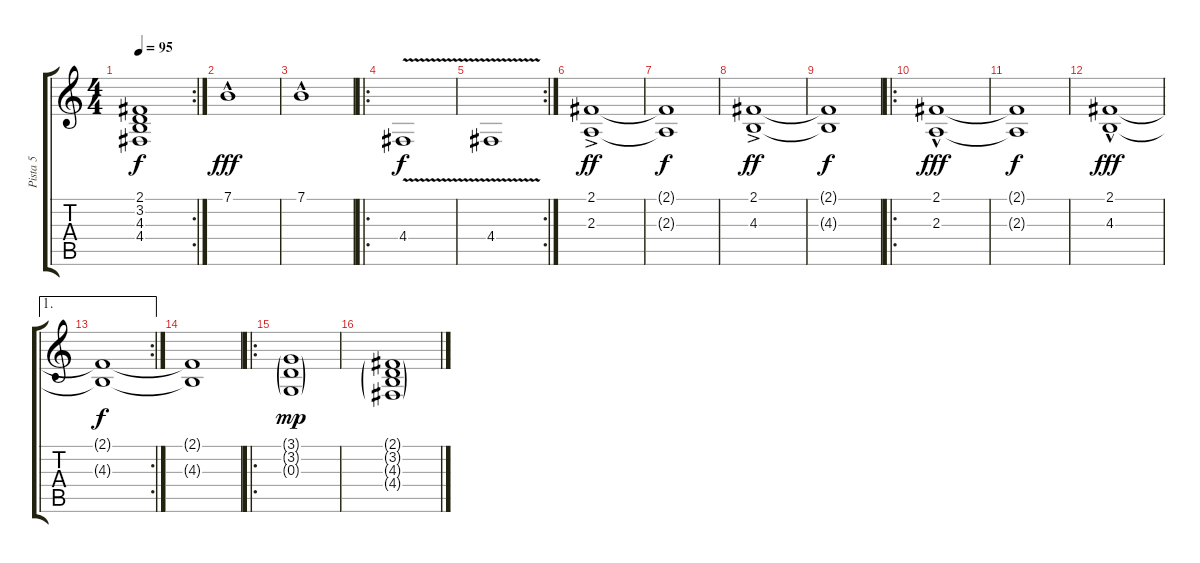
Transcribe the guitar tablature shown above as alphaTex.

\track ("Pista 5" "Pista 5") {instrument choiraahs}
\staff {score tabs}
\tuning (E4 B3 G3 D3 A2 E2) {hide}
\rc 2
\ts (4 4)
\tempo 95
\clef g2
\ks c
(2.1 3.2 4.3 4.4).1{dy f} |
7.1{hac}.1{dy fff} |
7.1{hac}.1 |
\ro
4.4{v}.1{dy f} |
\rc 2
4.4{v}.1 |
(2.1{ac} 2.3{ac}).1{dy ff} |
(2.1{t} 2.3{t}).1{dy f} |
(2.1{ac} 4.3{ac}).1{dy ff} |
(2.1{t} 4.3{t}).1{dy f} |
\ro
(2.1{hac} 2.3{hac}).1{dy fff} |
(2.1{t} 2.3{t}).1{dy f} |
(2.1{hac} 4.3{hac}).1{dy fff} |
\ae 1
\rc 2
(2.1{t} 4.3{t}).1{dy f} |
(2.1{t} 4.3{t}).1 |
\ro
(3.1{g} 3.2{g} 0.3{g}).1{dy mp} |
(2.1{g} 3.2{g} 4.3{g} 4.4{g}).1
